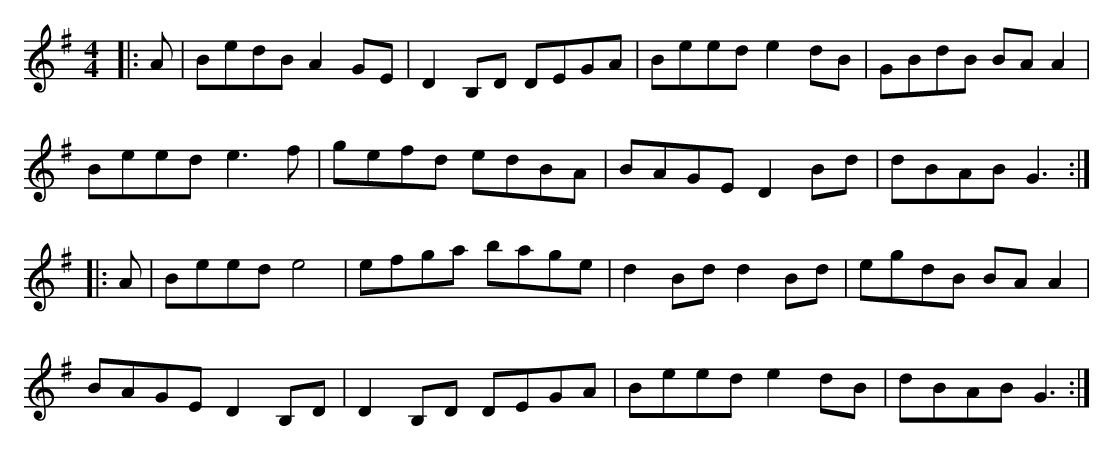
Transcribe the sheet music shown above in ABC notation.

X:1
M:4/4
K:G
|:A|BedB A2 GE|D2 B,D DEGA|Beed e2 dB|GBdB BAA2|
Beed e3 f|gefd edBA|BAGE D2 Bd|dBAB G3:|
|:A|Beed e4|efga bage|d2 Bd d2 Bd|egdB BAA2|
BAGE D2 B,D|D2 B,D DEGA|Beed e2 dB|dBAB G3:|
